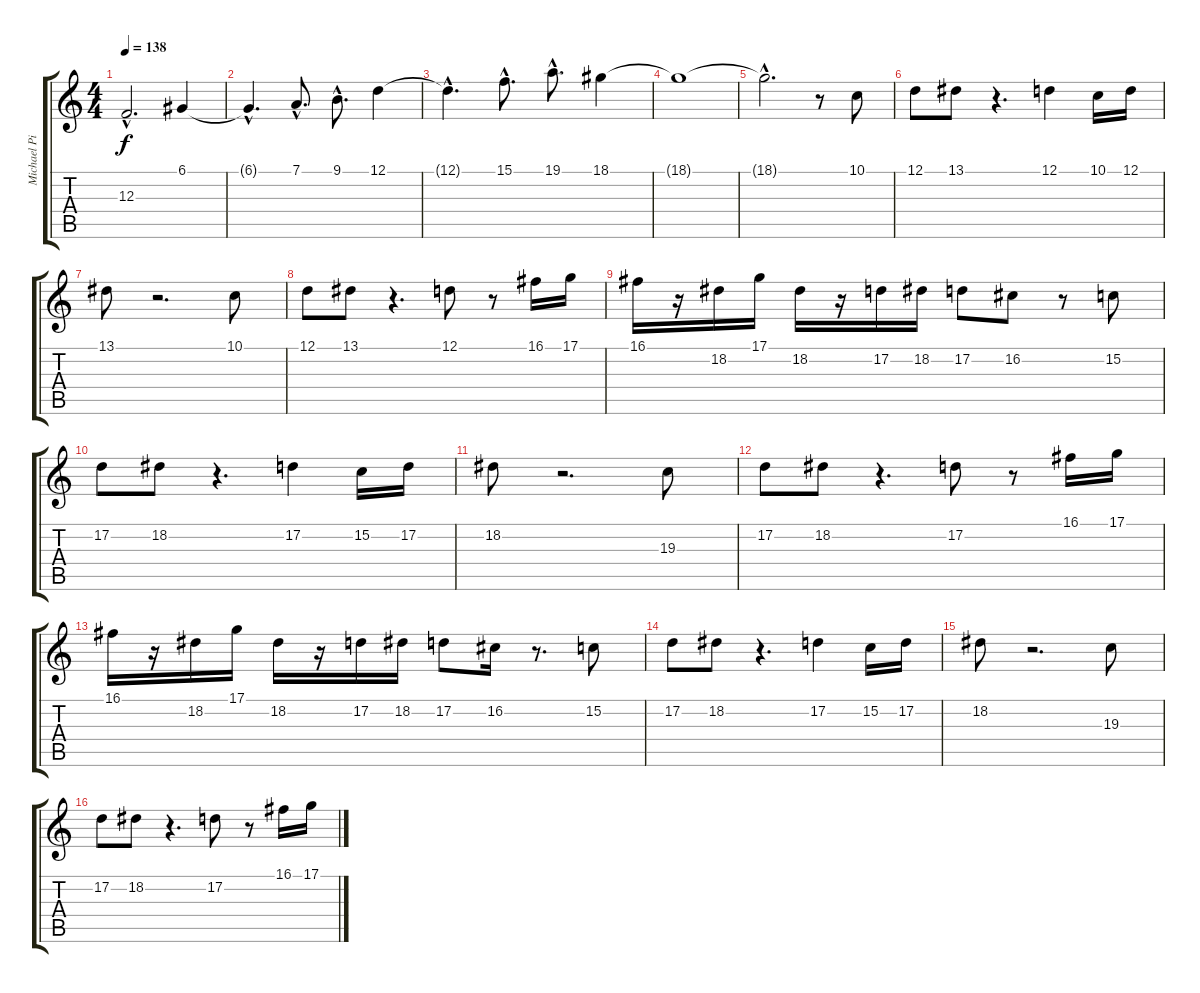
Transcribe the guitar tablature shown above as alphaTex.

\track ("Michael Pinella" "Michael Pi") {instrument stringensemble1}
\staff {score tabs}
\tuning (D4 A3 F3 C3 G2 D2) {hide}
\ts (4 4)
\tempo 138
\clef g2
\ks c
12.3{hac t}.2{d dy f} 6.1.4 |
6.1{hac t}.4{d} 7.1{hac}.8{d} 9.1{hac}.8{d} 12.1.4 |
12.1{hac t}.4{d} 15.1{hac}.8{d} 19.1{hac}.8{d} 18.1.4 |
18.1{t}.1 |
18.1{hac t}.2{d} r.8 10.1.8 |
12.1.8 13.1.8 r.4{d} 12.1.4 10.1.16 12.1.16 |
13.1.8 r.2{d} 10.1.8 |
12.1.8 13.1.8 r.4{d} 12.1.8 r.8 16.1.16 17.1.16 |
16.1.16 r.16 18.2.16 17.1.16 18.2.16 r.16 17.2.16 18.2.16 17.2.8 16.2.8 r.8 15.2.8 |
17.2.8 18.2.8 r.4{d} 17.2.4 15.2.16 17.2.16 |
18.2.8 r.2{d} 19.3.8 |
17.2.8 18.2.8 r.4{d} 17.2.8 r.8 16.1.16 17.1.16 |
16.1.16 r.16 18.2.16 17.1.16 18.2.16 r.16 17.2.16 18.2.16 17.2.8 16.2.16 r.8{d} 15.2.8 |
17.2.8 18.2.8 r.4{d} 17.2.4 15.2.16 17.2.16 |
18.2.8 r.2{d} 19.3.8 |
17.2.8 18.2.8 r.4{d} 17.2.8 r.8 16.1.16 17.1.16
